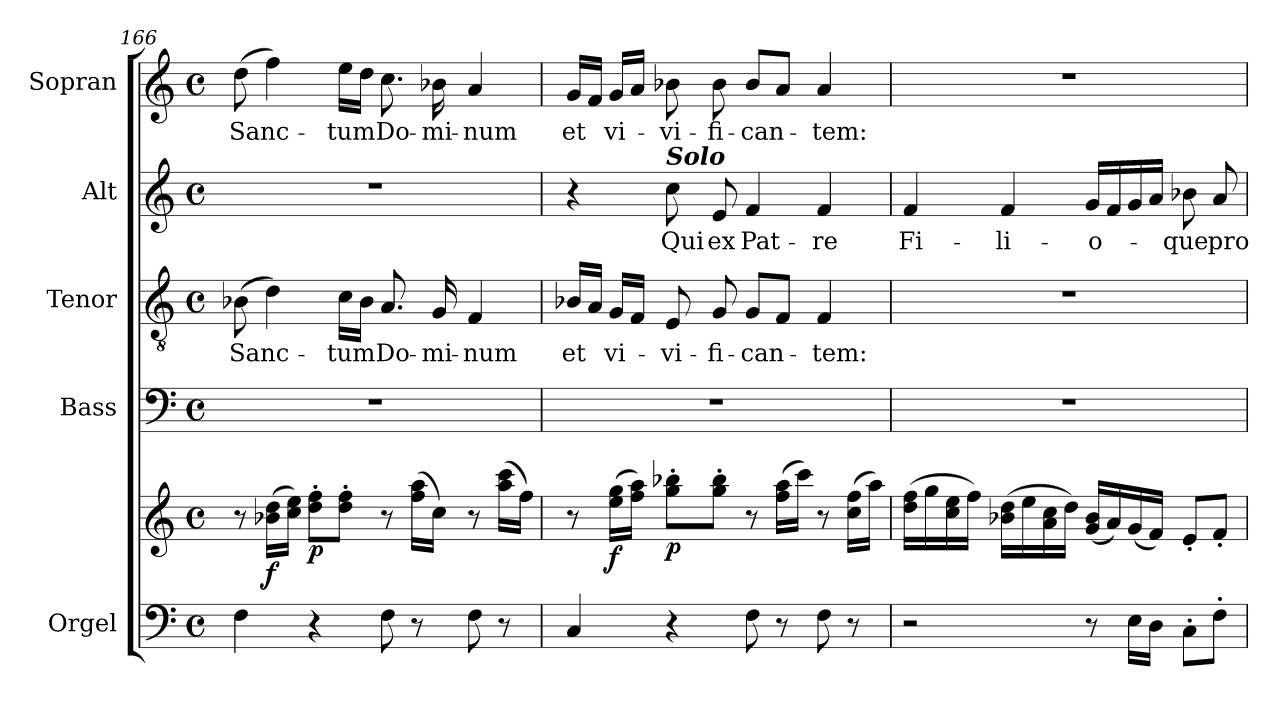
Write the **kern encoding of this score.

**kern	**kern	**dynam	**kern	**kern	**text	**kern	**text	**kern	**text
*part5	*part5	*part5	*part4	*part3	*part3	*part2	*part2	*part1	*part1
*staff6	*staff5	*staff5/6	*staff4	*staff3	*staff3	*staff2	*staff2	*staff1	*staff1
*I"Orgel	*	*	*I"Bass	*I"Tenor	*	*I"Alt	*	*I"Sopran	*
*	*	*	*I'B.	*I'T.	*	*I'A.	*	*I'S.	*
*clefF4	*clefG2	*	*clefF4	*clefGv2	*	*clefG2	*	*clefG2	*
*k[]	*k[]	*	*k[]	*k[]	*	*k[]	*	*k[]	*
*C:	*C:	*	*C:	*C:	*	*C:	*	*C:	*
*M4/4	*M4/4	*	*M4/4	*M4/4	*	*M4/4	*	*M4/4	*
*met(c)	*met(c)	*	*met(c)	*met(c)	*	*met(c)	*	*met(c)	*
=166	=166	=166	=166	=166	=166	=166	=166	=166	=166
!	!	!	!	!	!LO:LY:b	!	!	!	!LO:LY:b
4F\	8r	.	1r	(>8B-X\	Sanc-	1r	.	(>8dd\	Sanc-
!	!	!LO:DY:b	!	!	!	!	!	!	!
.	(>16b-X\ 16dd\LL	f	.	4d\)	.	.	.	4ff\)	.
.	16cc\ 16ee\JJ)	.	.	.	.	.	.	.	.
!	!	!LO:DY:b	!	!	!	!	!	!	!
4r	8dd\'> 8ff\'>L	p	.	.	.	.	.	.	.
!	!	!	!	!	!LO:LY:b	!	!	!	!LO:LY:b
.	8dd\'> 8ff\'>J	.	.	16c\LL	-tum	.	.	16ee\LL	-tum
.	.	.	.	16B-\JJ	.	.	.	16dd\JJ	.
!	!	!	!	!	!LO:LY:b	!	!	!	!LO:LY:b
8F\	8r	.	.	8.A/	Do-	.	.	8.cc\	Do-
8r	(>16ff\ 16aa\LL	.	.	.	.	.	.	.	.
!	!	!	!	!	!LO:LY:b	!	!	!	!LO:LY:b
.	16cc\JJ)	.	.	16G/	-mi-	.	.	16b-X\	-mi-
!	!	!	!	!	!LO:LY:b	!	!	!	!LO:LY:b
8F\	8r	.	.	4F/	-num	.	.	4a/	-num
8r	(>16aa\ 16ccc\LL	.	.	.	.	.	.	.	.
.	16ff\JJ)	.	.	.	.	.	.	.	.
!!LO:PB:g=z
=167	=167	=167	=167	=167	=167	=167	=167	=167	=167
!	!	!	!	!	!LO:LY:b	!	!	!	!LO:LY:b
4C/	8r	.	1r	16B-X/LL	et	4r	.	16g/LL	et
.	.	.	.	16A/JJ	.	.	.	16f/JJ	.
!	!	!LO:DY:b	!	!	!LO:LY:b	!	!	!	!LO:LY:b
.	(>16ee\ 16gg\LL	f	.	16G/LL	vi-	.	.	16g/LL	vi-
.	16ff\ 16aa\JJ)	.	.	16F/JJ	.	.	.	16a/JJ	.
!	!	!	!	!	!	!LO:TX:a:Bi:t=Solo	!	!	!
!	!	!LO:DY:b	!	!	!LO:LY:b	!	!LO:LY:b	!	!LO:LY:b
4r	8gg\'> 8bb-X\'>L	p	.	8E/	-vi-	8cc\	Qui	8b-X\	-vi-
!	!	!	!	!	!LO:LY:b	!	!LO:LY:b	!	!LO:LY:b
.	8gg\'> 8bb-\'>J	.	.	8G/	-fi-	8e/	ex	8b-\	-fi-
!	!	!	!	!	!LO:LY:b	!	!LO:LY:b	!	!LO:LY:b
8F\	8r	.	.	8G/L	-can-	4f/	Pat-	8b-/L	-can-
8r	(>16ff\ 16aa\LL	.	.	8F/J	.	.	.	8a/J	.
.	16ccc\JJ)	.	.	.	.	.	.	.	.
!	!	!	!	!	!LO:LY:b	!	!LO:LY:b	!	!LO:LY:b
8F\	8r	.	.	4F/	-tem:	4f/	-re	4a/	-tem:
8r	(>16cc\ 16ff\LL	.	.	.	.	.	.	.	.
.	16aa\JJ)	.	.	.	.	.	.	.	.
=168	=168	=168	=168	=168	=168	=168	=168	=168	=168
!	!	!	!	!	!	!	!LO:LY:b	!	!
2r	(>16dd\ 16ff\LL	.	1r	1r	.	4f/	Fi-	1r	.
.	16gg\	.	.	.	.	.	.	.	.
.	16cc\ 16ee\	.	.	.	.	.	.	.	.
.	16ff\JJ)	.	.	.	.	.	.	.	.
!	!	!	!	!	!	!	!LO:LY:b	!	!
.	(>16b-X\ 16dd\LL	.	.	.	.	4f/	-li-	.	.
.	16ee\	.	.	.	.	.	.	.	.
.	16a\ 16cc\	.	.	.	.	.	.	.	.
.	16dd\JJ)	.	.	.	.	.	.	.	.
!	!	!	!	!	!	!	!LO:LY:b	!	!
8r	(<16g/ 16b-/LL	.	.	.	.	16g/LL	-o-	.	.
.	16a/)	.	.	.	.	16f/	.	.	.
16E\LL	(<16g/	.	.	.	.	16g/	.	.	.
16D\JJ	16f/JJ)	.	.	.	.	16a/JJ	.	.	.
!	!	!	!	!	!	!	!LO:LY:b	!	!
8C'>\L	8e'</L	.	.	.	.	8b-X\	-que	.	.
!	!	!	!	!	!	!	!LO:LY:b	!	!
8F'>\J	8f'</J	.	.	.	.	8a/	pro-	.	.
=	=	=	=	=	=	=	=	=	=
*-	*-	*-	*-	*-	*-	*-	*-	*-	*-
